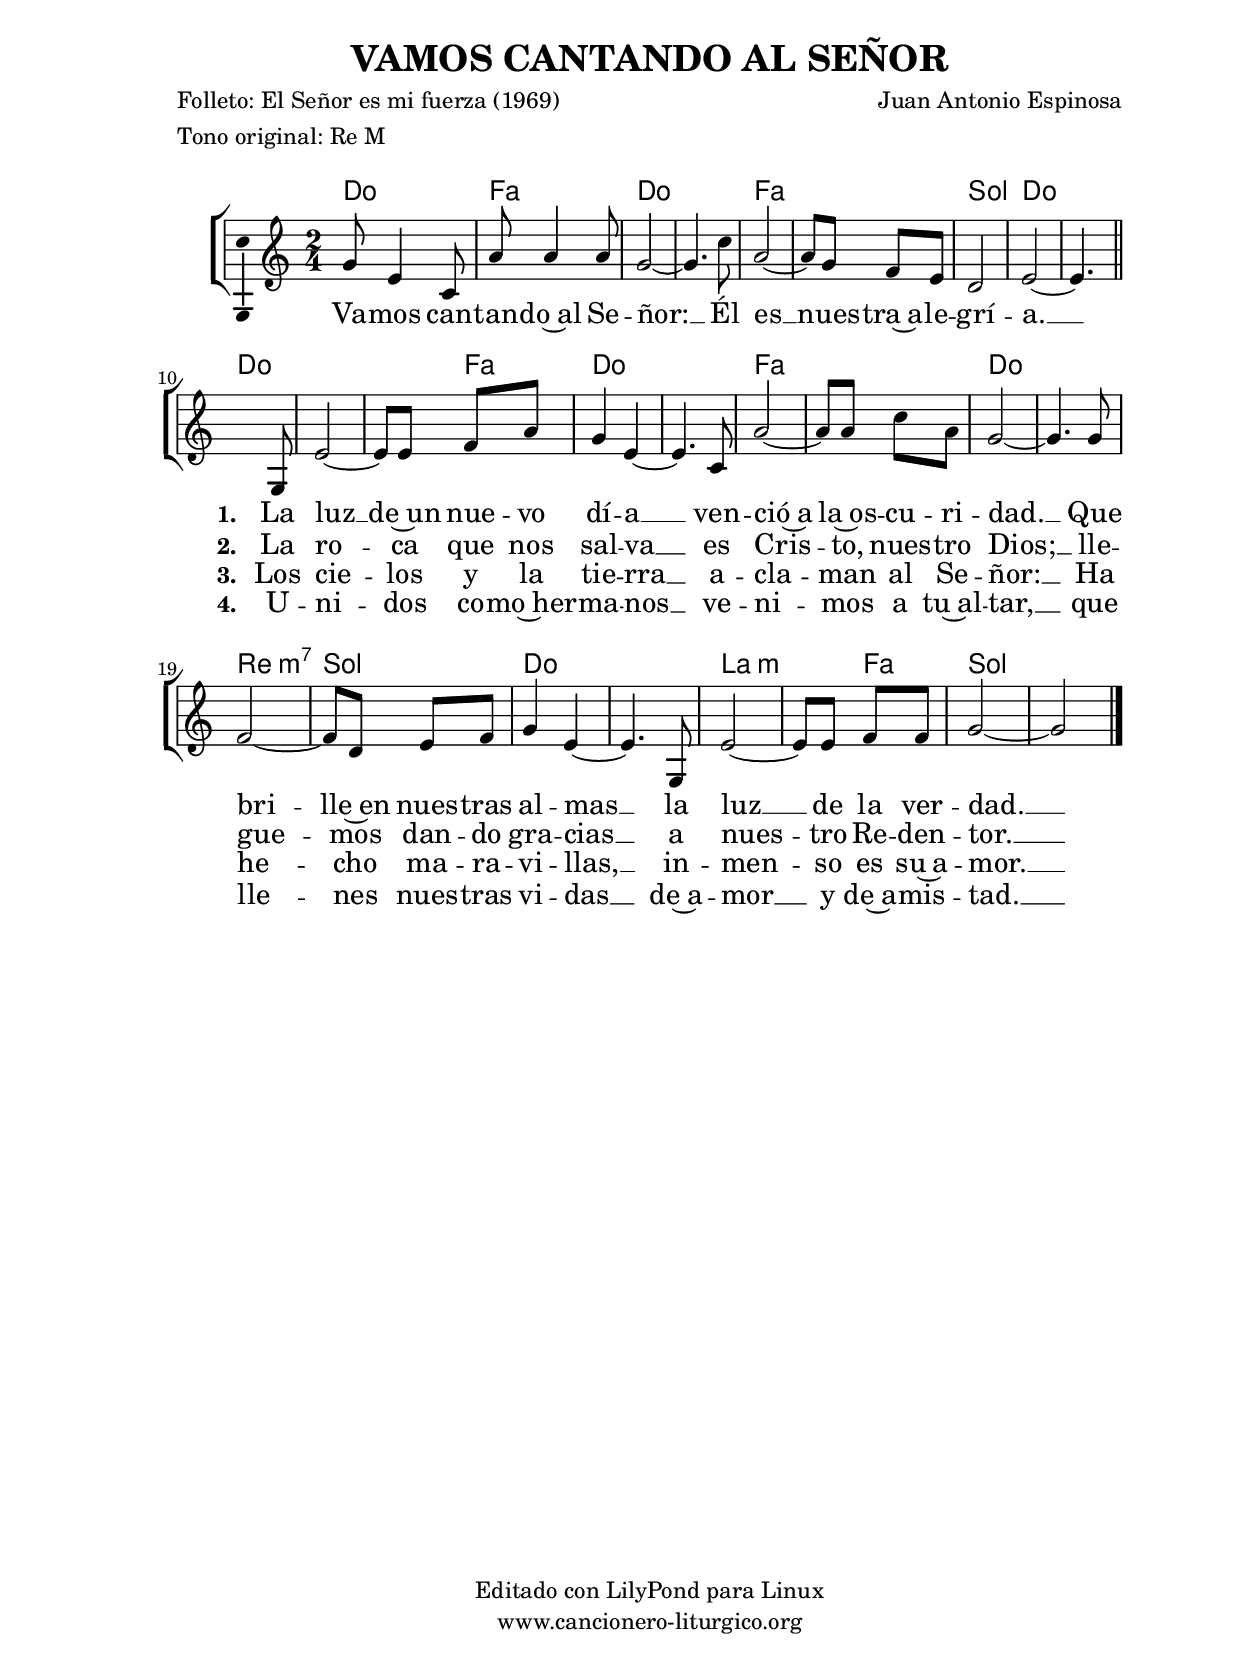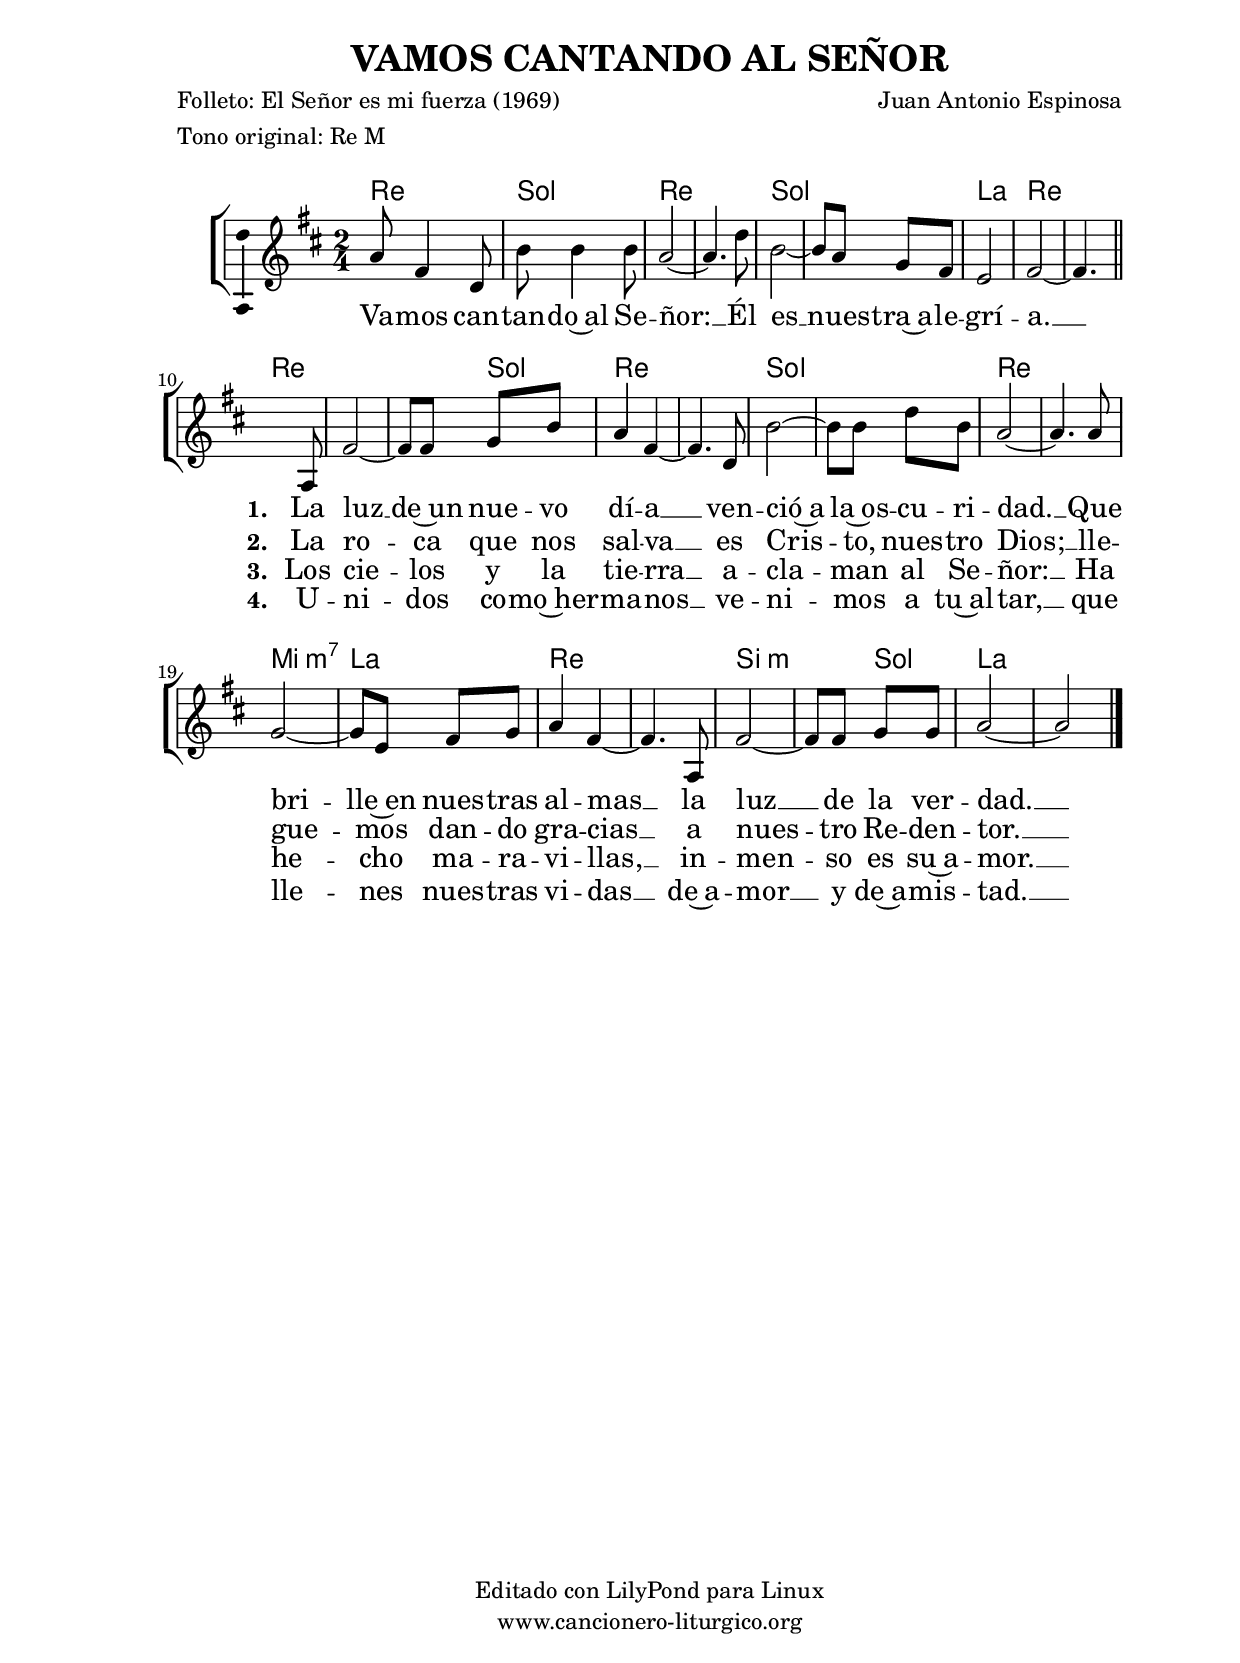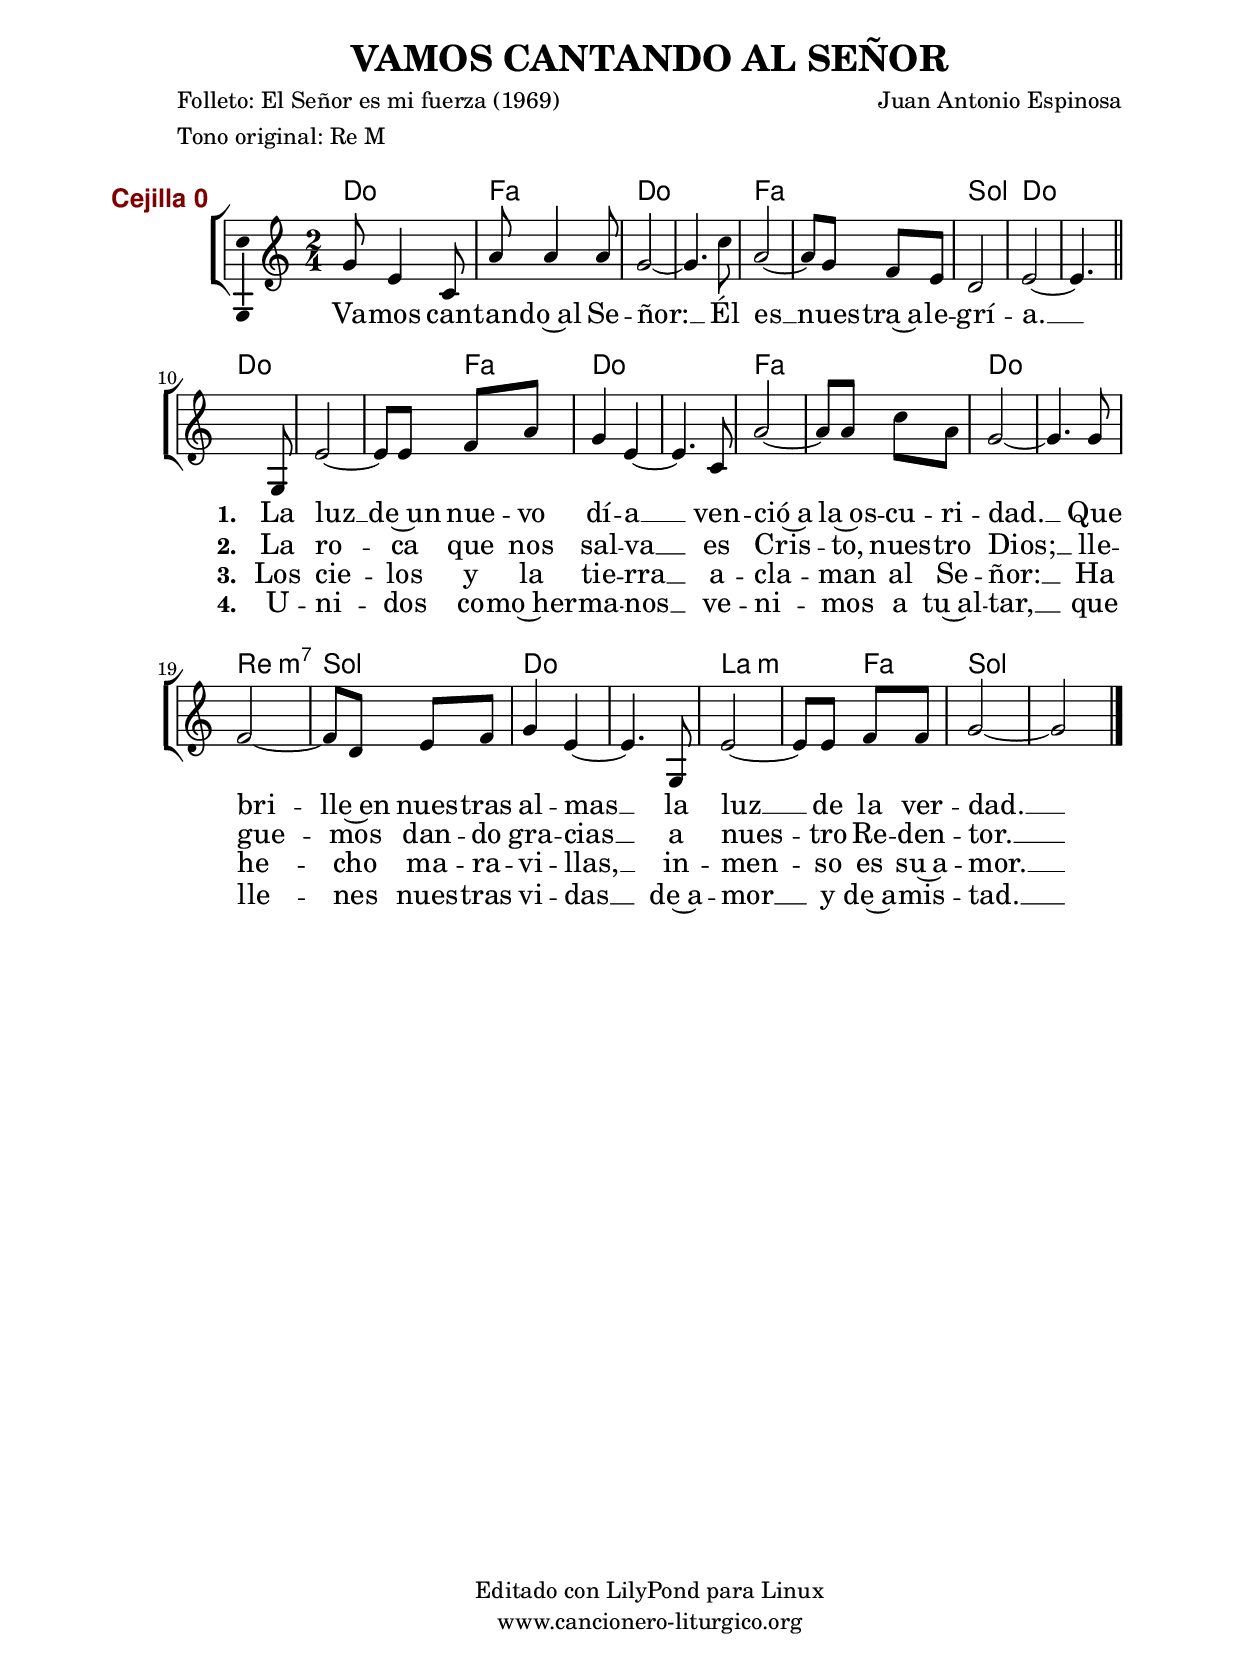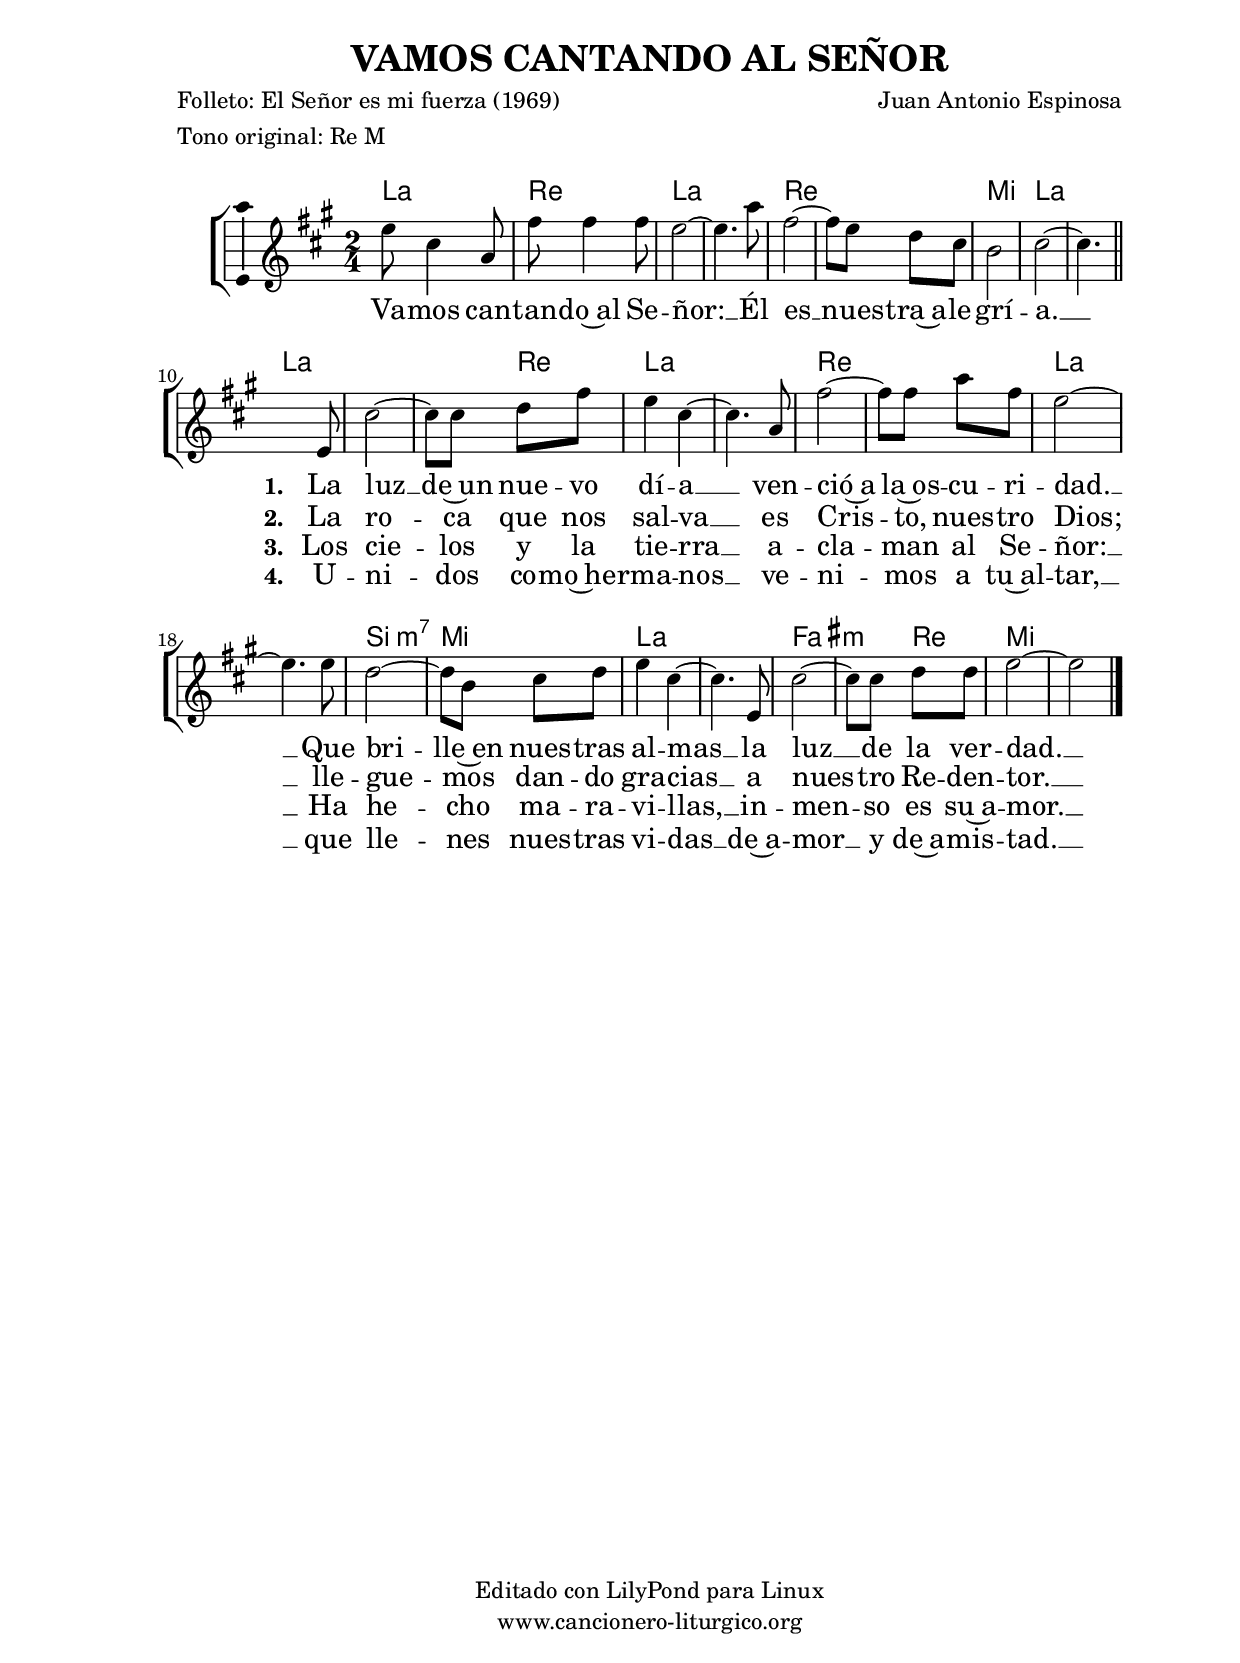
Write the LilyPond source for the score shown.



%versión de lilypond para la que se ha escrito esta partitura:
\version "2.16.0"

	%Tamaño papel
	#(set-default-paper-size "a4")
	%Tamaño partitura
	#(set-global-staff-size 20)
	%No responde al pulsar sobre una nota
	#(ly:set-option 'point-and-click #f)

%parámetros del encabezamiento:
\header {
	title = "VAMOS CANTANDO AL SEÑOR"
	subtitle = ""
	composer = "Juan Antonio Espinosa"
	poet = "Folleto: El Señor es mi fuerza (1969)"
	meter = "Tono original: Re M"
	arranger = ""
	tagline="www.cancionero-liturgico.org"
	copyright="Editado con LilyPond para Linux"
	tiempo = ""
	usos = "Entrada"
	letra = ""
	}

%parámetros asociados al papel:
\paper  {
	oddHeaderMarkup = \markup {\fill-line { \on-the-fly #not-first-page \fromproperty #'header:title \on-the-fly #not-first-page \fromproperty #'header:composer }}
	evenHeaderMarkup = \markup {\fill-line { \fromproperty #'header:composer \fromproperty #'header:title }}
	#(set-paper-size "a4")
	print-page-number = ##f
	first-page-number = 1
	print-first-page-number = ##f
%	head-separation = 3.0 \cm
	top-margin = 2.0 \cm
	bottom-margin = 0.5\cm
%%%	bottom-margin = -2.0\cm
	left-margin = 3.0 \cm
	line-width = 16.0 \cm 
	indent = 8\mm
	interscoreline = 2.\mm
	between-system-space = 15\mm
%	para que las partituras no llenen la hoja:
	ragged-bottom = ##t
%	idem para la última hoja:
	ragged-last-bottom = ##f
%	para que las partituras llenen el ancho del papel:
	ragged-last = ##f
	after-title-space = 2.5 \cm
%page-count=1
%system-count=8

	%Flexible Vertical Spacing
%	markup-markup-spacing =
%	#'((basic-distance . 15) (minimum-distance . 15) (padding . 3))
	markup-system-spacing =
	#'((basic-distance . 15) (minimum-distance . 15) (padding . 3))
	system-system-spacing =
	#'((basic-distance . 15) (minimum-distance . 15) (padding . 3))
	score-system-spacing =
	#'((basic-distance . 15) (minimum-distance . 15) (padding . 5))
%	top-system-spacing = % header
%	#'((basic-distance . 8) (minimum-distance . 0) (padding . 0))
%	top-markup-spacing =
%	#'((basic-distance . 20) (minimum-distance . 20) (padding . 0))
	last-bottom-spacing = % footer
	#'((basic-distance . 5) (minimum-distance . 5) (padding . 0))
%	score-markup-spacing =
%	#'((basic-distance . 16) (minimum-distance . 13) (padding . 0))

	}


%parámetros que afectan a toda la partitura:
global =  {
	%clave de sol (G):
	\clef G
	%armadura:
	\transpose d c
	\key d \major
	\tempo 4=110
	\set Score.tempoHideNote = ##t
	}


acordes = {
	\italianChords
	\chordmode {
	\transpose d c
{

d2 g d s g s a d s

d s s4 g d2 s g s d s e:m7 a d s b:m s4 g a2 s
}
	}
}

melodia = 
	\transpose d c
{
	\relative c''{
	\time 2/4

a8 fis4 d8
b'8 b4 b8
a2~
a4. d8
b2~
b8 a g fis
e2
fis2~
fis4. s8

\break
\bar "||"

s4 s8 a,8
fis'2~
fis8 fis g b
a4 fis~
fis4. d8
b'2~
b8 b d b
a2~
a4. a8
g2~
g8 e fis g
a4 fis~
fis4. a,8
fis'2~
fis8 fis g g
a2~
a2

\bar "|."

	}
	}


texto = \lyricmode {
Va -- mos can -- tan -- do~al Se -- ñor: __
Él es __
nues -- tra~a -- le -- grí -- a. __

\set stanza =#"1. " La luz __ de~un nue -- vo dí -- a __
ven -- ció~a la~os -- cu -- ri -- dad. __
Que bri -- lle~en nues -- tras al -- mas __
la luz __ de la ver -- dad. __

	}

textodos = \lyricmode {
\skip1 \skip1 \skip1 \skip1 \skip1 \skip1
\skip1 \skip1 \skip1 \skip1 \skip1 \skip1
\skip1 \skip1

\set stanza =#"2. " La ro -- ca que nos sal -- va __
es Cris -- to, nues -- tro Dios; __
lle -- gue -- mos dan -- do gra -- cias __
a nues -- tro Re -- den -- tor. __

	}

textotres = \lyricmode {
\skip1 \skip1 \skip1 \skip1 \skip1 \skip1
\skip1 \skip1 \skip1 \skip1 \skip1 \skip1
\skip1 \skip1

\set stanza =#"3. " Los cie -- los y la tie -- rra __
a -- cla -- man al Se -- ñor: __
Ha he -- cho ma -- ra -- vi -- llas, __
in -- men -- so es su~a -- mor. __

	}

textocuatro = \lyricmode {
\skip1 \skip1 \skip1 \skip1 \skip1 \skip1
\skip1 \skip1 \skip1 \skip1 \skip1 \skip1
\skip1 \skip1

\set stanza =#"4. " U -- ni -- dos co -- mo~her -- ma -- nos __
ve -- ni -- mos a tu~al -- tar, __
que lle -- nes nues -- tras vi -- das __
de~a -- mor __ y de~a -- mis -- tad. __

	}


acordesStaff = \context ChordNames = acordesStaff <<
	\set chordChanges = ##t
	\acordes
	>>


%%%%%%%%%%%%%%%%%%%%%%%%%%%%%%%%%%% CEJILLA %%%%%%%%%%%%%%%%%%%%%%%%%%%%%%%%%%%
acordescejilla = {
%%%	\override ChordNames.ChordName #'font-size = #-1
%%%	\override ChordNames.ChordName #'font-series = #'bold
	\transpose c c {
		\acordes
		}
	}

acordescejillaStaff = \context ChordNames = acordescejillaStaff <<
	\set Staff.instrumentName = \markup \with-color #darkred \larger \bold \sans "Cejilla 0"
	\set chordChanges = ##t
	\acordescejilla
	>>
%%%%%%%%%%%%%%%%%%%%%%%%%%%%%%%%%%% CEJILLA %%%%%%%%%%%%%%%%%%%%%%%%%%%%%%%%%%%


vozStaff = \context Voice = vozStaff
\with {\consists "Ambitus_engraver"}
<<
%	\set Staff.instrumentName = ""
%	\set Staff.shortInstrumentName = ""
%	\set Staff.midiInstrument = #"clarinet"
%	\set Staff.midiInstrument = #"cello"
%	\set Staff.midiInstrument = #"flute"
	\set Staff.midiInstrument = #"electric guitar (jazz)"
%	\set Staff.midiInstrument = #"english horn"
%	\set Staff.midiInstrument = #"violin"
%	\set Staff.midiInstrument = #"glockenspiel"
	\set Staff.midiMinimumVolume = #0.7
	\set Staff.midiMaximumVolume = #0.9
	\global
	\melodia
	>>

textoStaff = \context Lyrics = textoStaff <<
	\lyricsto vozStaff \texto
	>>

textodosStaff = \context Lyrics = textodosStaff <<
	\lyricsto vozStaff \textodos
	>>

textotresStaff = \context Lyrics = textotresStaff <<
	\lyricsto vozStaff \textotres
	>>

textocuatroStaff = \context Lyrics = textocuatroStaff <<
	\lyricsto vozStaff \textocuatro
	>>


\book {
	\score {
		\context ChoirStaff {
			\override StaffGroup.SystemStartBracket #'collapse-height = #1
			\override Score.SystemStartBar #'collapse-height = #1
			<<
			\acordesStaff
			\vozStaff
			\textoStaff
			\textodosStaff
			\textotresStaff
			\textocuatroStaff
			>>
			}
		\layout {
	    		\context {
				\Lyrics
				\override LyricText #'font-size = #2
				}
	   		 \context {
				\Score
				\override StaffSymbol #'staff-space = #(magstep +3)
				}
			}
		}
	\score {
		\unfoldRepeats
		\context ChoirStaff {
			<<
			\acordesStaff
			\vozStaff
			>>
			}
		\midi {
	  		\context {
	  			\Score
				tempoWholesPerMinute = #(ly:make-moment 70 4)
				}
			}
		}
	}


%Partitura para guitarra
#(define output-suffix "G")
\book {
	\score {
		\context ChoirStaff {
			\override StaffGroup.SystemStartBracket #'collapse-height = #1
			\override Score.SystemStartBar #'collapse-height = #1
			<<
			\acordescejillaStaff
			\vozStaff
			\textoStaff
			\textodosStaff
			\textotresStaff
			\textocuatroStaff
			>>
			}
		\layout {
%%%%%%%%%%%%%%%%%%%%%%%%%%%%%%%%%%% CEJILLA %%%%%%%%%%%%%%%%%%%%%%%%%%%%%%%%%%%
			\context {
				\ChordNames \consists Instrument_name_engraver
				}
%%%%%%%%%%%%%%%%%%%%%%%%%%%%%%%%%%% CEJILLA %%%%%%%%%%%%%%%%%%%%%%%%%%%%%%%%%%%
	    		\context {
				\Lyrics
				\override LyricText #'font-size = #2
				}
	   		 \context {
				\Score
				\override StaffSymbol #'staff-space = #(magstep +3)
				}
			}
		}
	}


#(define output-suffix "C")
\book {
	\score {
		\context ChoirStaff {
			\override StaffGroup.SystemStartBracket #'collapse-height = #1
			\override Score.SystemStartBar #'collapse-height = #1
\transpose c d
			<<
			\acordesStaff
			\vozStaff
			\textoStaff
			\textodosStaff
			\textotresStaff
			\textocuatroStaff
			>>
			}
		\layout {
	    		\context {
				\Lyrics
				\override LyricText #'font-size = #2
				}
	   		 \context {
				\Score
				\override StaffSymbol #'staff-space = #(magstep +3)
				}
			}
		}
	}


#(define output-suffix "S")
\book {
	\score {
		\context ChoirStaff {
			\override StaffGroup.SystemStartBracket #'collapse-height = #1
			\override Score.SystemStartBar #'collapse-height = #1
\transpose c a
			<<
			\acordesStaff
			\vozStaff
			\textoStaff
			\textodosStaff
			\textotresStaff
			\textocuatroStaff
			>>
			}
		\layout {
	    		\context {
				\Lyrics
				\override LyricText #'font-size = #2
				}
	   		 \context {
				\Score
				\override StaffSymbol #'staff-space = #(magstep +3)
				}
			}
		}
	}


